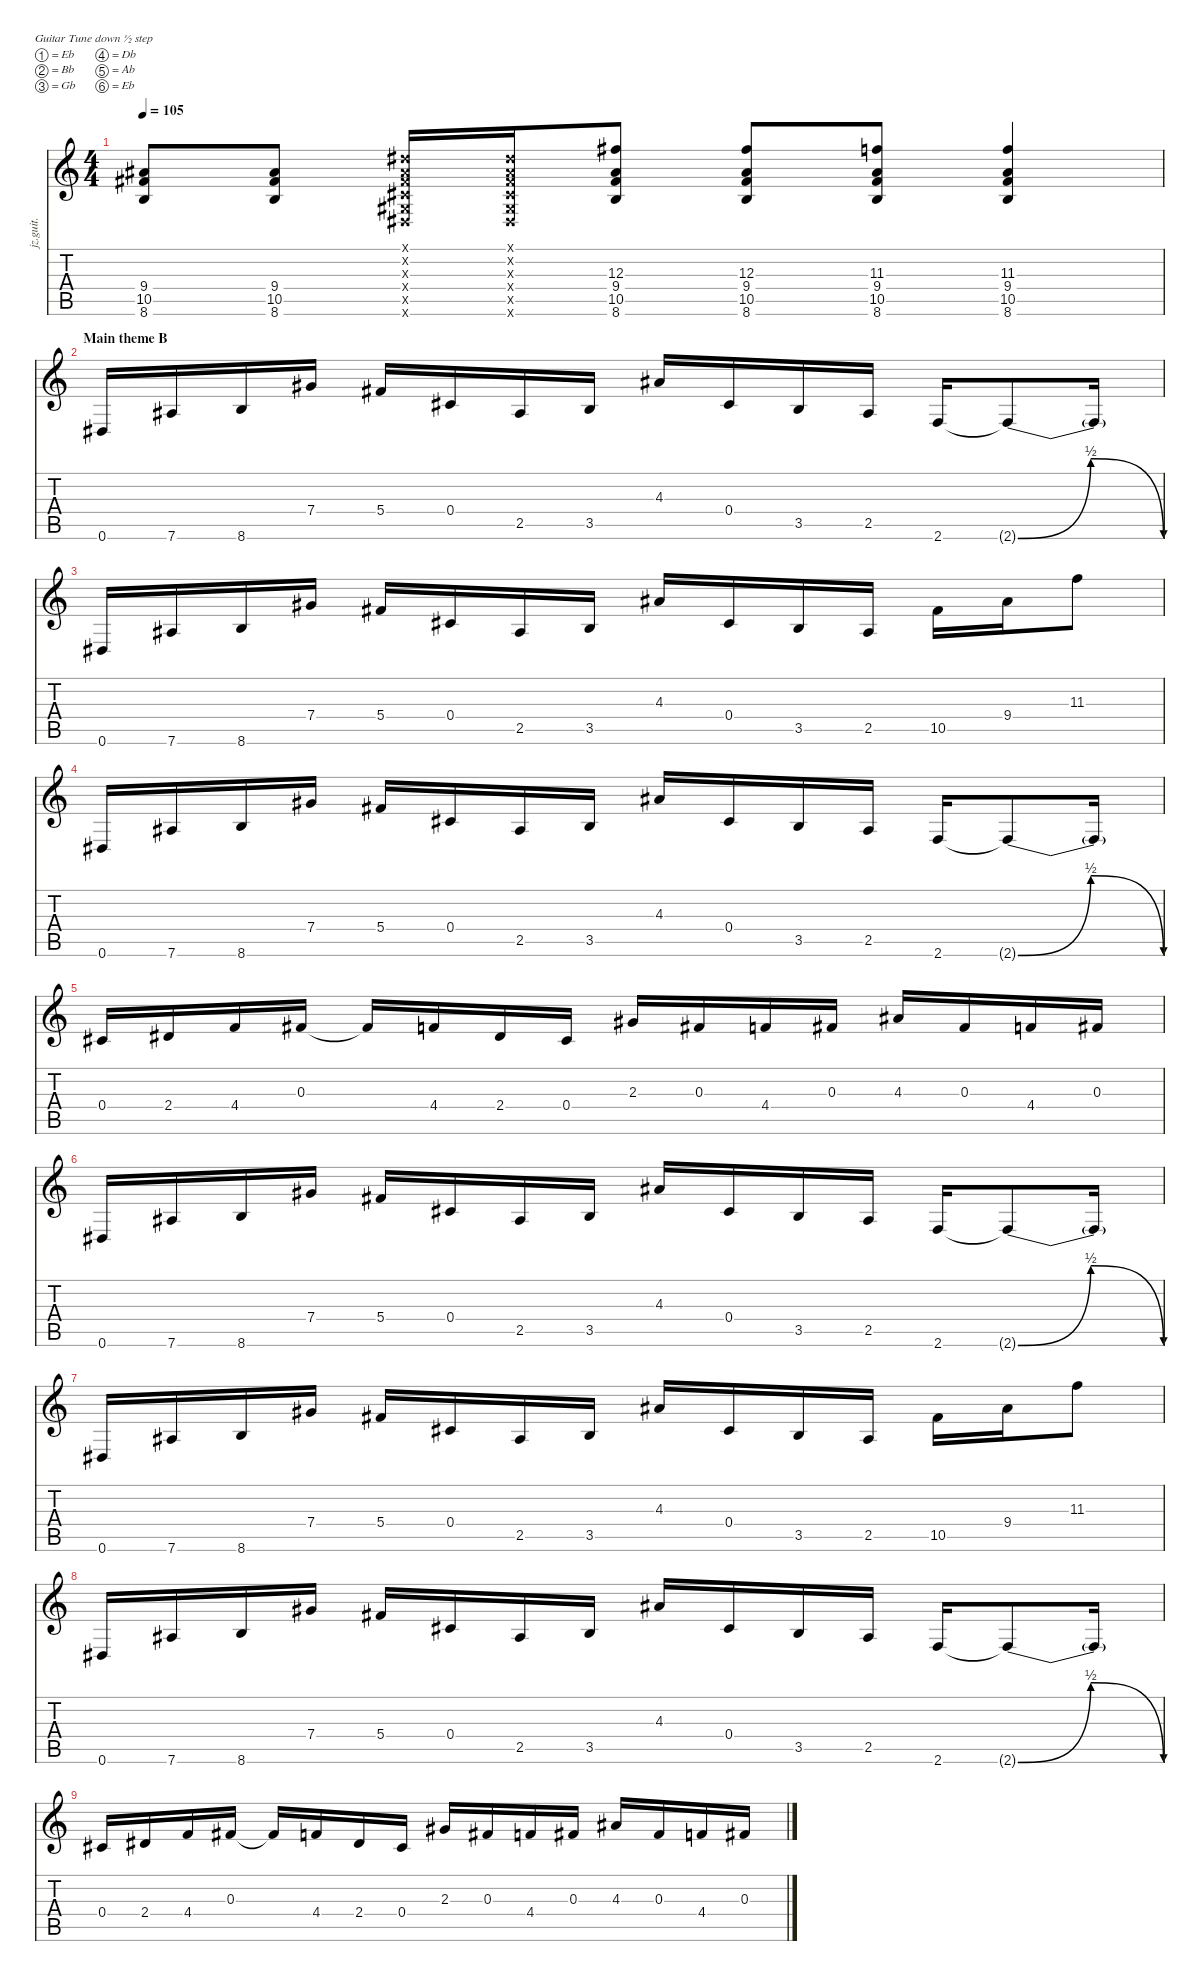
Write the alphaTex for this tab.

\defaultSystemsLayout 4
\hideDynamics
\bracketExtendMode nobrackets
\otherSystemsTrackNameOrientation horizontal
\track ("Jazz Guitar" "jz.guit.") {instrument electricguitarjazz}
\staff {score tabs}
\tuning (Eb4 Bb3 Gb3 Db3 Ab2 Eb2)
\ts (4 4)
\tempo 105
\clef g2
\ks c
(8.6 10.5{acc #} 9.4{acc #}).8{dy mf beam Up} (8.6 10.5{acc #} 9.4{acc #}).8{beam Up} (0.6{x acc #} 0.5{x acc #} 0.4{x acc #} 0.3{x acc #} 0.2{x acc #} 0.1{x acc #}).16{beam Up} (0.6{x acc #} 0.1{x acc #} 0.2{x acc #} 0.3{x acc #} 0.4{x acc #} 0.5{x acc #}).16{beam Up} (8.6 10.5{acc #} 12.3{acc #} 9.4{acc #}).8{beam Up} (8.6 10.5{acc #} 9.4{acc #} 12.3{acc #}).8{beam Up} (8.6 10.5{acc #} 11.3 9.4{acc #}).8{beam Up} (8.6 10.5{acc #} 9.4{acc #} 11.3).4{beam Up} |
\section ("" "Main theme B")
0.6{acc #}.16{beam Up} 7.6{acc #}.16{beam Up} 8.6.16{beam Up} 7.4{acc #}.16{beam Up} 5.4{acc #}.16{beam Up} 0.4{acc #}.16{beam Up} 2.5{acc #}.16{beam Up} 3.5.16{beam Up} 4.3{acc #}.16{beam Up} 0.4{acc #}.16{beam Up} 3.5.16{beam Up} 2.5{acc #}.16{beam Up} 2.6.16{beam Up} 2.6{be (bendrelease 0 0 9.6 2 20.4 2 30 0) t}.8{beam Up} 2.6{t}.16{beam Up} |
0.6{acc #}.16{beam Up} 7.6{acc #}.16{beam Up} 8.6.16{beam Up} 7.4{acc #}.16{beam Up} 5.4{acc #}.16{beam Up} 0.4{acc #}.16{beam Up} 2.5{acc #}.16{beam Up} 3.5.16{beam Up} 4.3{acc #}.16{beam Up} 0.4{acc #}.16{beam Up} 3.5.16{beam Up} 2.5{acc #}.16{beam Up} 10.5{acc #}.16{beam Down} 9.4{acc #}.16{beam Down} 11.3.8{beam Down} |
0.6{acc #}.16{beam Up} 7.6{acc #}.16{beam Up} 8.6.16{beam Up} 7.4{acc #}.16{beam Up} 5.4{acc #}.16{beam Up} 0.4{acc #}.16{beam Up} 2.5{acc #}.16{beam Up} 3.5.16{beam Up} 4.3{acc #}.16{beam Up} 0.4{acc #}.16{beam Up} 3.5.16{beam Up} 2.5{acc #}.16{beam Up} 2.6.16{beam Up} 2.6{be (bendrelease 0 0 9.6 2 20.4 2 30 0) t}.8{beam Up} 2.6{t}.16{beam Up} |
0.4{acc #}.16{beam Up} 2.4{acc #}.16{beam Up} 4.4.16{beam Up} 0.3{acc #}.16{beam Up} 0.3{t acc #}.16{beam Up} 4.4.16{beam Up} 2.4{acc #}.16{beam Up} 0.4{acc #}.16{beam Up} 2.3{acc #}.16{beam Up} 0.3{acc #}.16{beam Up} 4.4.16{beam Up} 0.3{acc #}.16{beam Up} 4.3{acc #}.16{beam Up} 0.3{acc #}.16{beam Up} 4.4.16{beam Up} 0.3{acc #}.16{beam Up} |
0.6{acc #}.16{beam Up} 7.6{acc #}.16{beam Up} 8.6.16{beam Up} 7.4{acc #}.16{beam Up} 5.4{acc #}.16{beam Up} 0.4{acc #}.16{beam Up} 2.5{acc #}.16{beam Up} 3.5.16{beam Up} 4.3{acc #}.16{beam Up} 0.4{acc #}.16{beam Up} 3.5.16{beam Up} 2.5{acc #}.16{beam Up} 2.6.16{beam Up} 2.6{be (bendrelease 0 0 9.6 2 20.4 2 30 0) t}.8{beam Up} 2.6{t}.16{beam Up} |
0.6{acc #}.16{beam Up} 7.6{acc #}.16{beam Up} 8.6.16{beam Up} 7.4{acc #}.16{beam Up} 5.4{acc #}.16{beam Up} 0.4{acc #}.16{beam Up} 2.5{acc #}.16{beam Up} 3.5.16{beam Up} 4.3{acc #}.16{beam Up} 0.4{acc #}.16{beam Up} 3.5.16{beam Up} 2.5{acc #}.16{beam Up} 10.5{acc #}.16{beam Down} 9.4{acc #}.16{beam Down} 11.3.8{beam Down} |
0.6{acc #}.16{beam Up} 7.6{acc #}.16{beam Up} 8.6.16{beam Up} 7.4{acc #}.16{beam Up} 5.4{acc #}.16{beam Up} 0.4{acc #}.16{beam Up} 2.5{acc #}.16{beam Up} 3.5.16{beam Up} 4.3{acc #}.16{beam Up} 0.4{acc #}.16{beam Up} 3.5.16{beam Up} 2.5{acc #}.16{beam Up} 2.6.16{beam Up} 2.6{be (bendrelease 0 0 9.6 2 20.4 2 30 0) t}.8{beam Up} 2.6{t}.16{beam Up} |
0.4{acc #}.16{beam Up} 2.4{acc #}.16{beam Up} 4.4.16{beam Up} 0.3{acc #}.16{beam Up} 0.3{t acc #}.16{beam Up} 4.4.16{beam Up} 2.4{acc #}.16{beam Up} 0.4{acc #}.16{beam Up} 2.3{acc #}.16{beam Up} 0.3{acc #}.16{beam Up} 4.4.16{beam Up} 0.3{acc #}.16{beam Up} 4.3{acc #}.16{beam Up} 0.3{acc #}.16{beam Up} 4.4.16{beam Up} 0.3{acc #}.16{beam Up}
